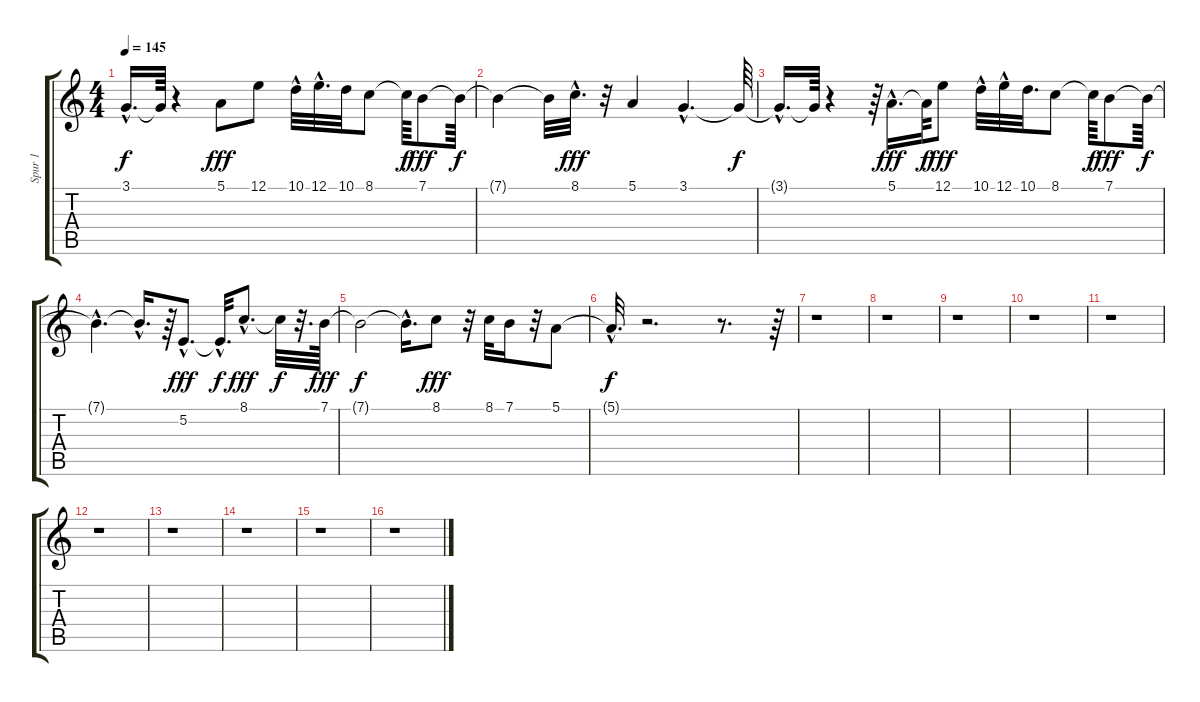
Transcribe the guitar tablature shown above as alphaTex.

\track ("Spur 1" "Spur 1") {instrument accordion}
\staff {score tabs}
\tuning (E4 B3 G3 D3 A2 E2) {hide}
\ts (4 4)
\tempo 145
\clef g2
\ks c
3.1{hac t}.16{d dy f} 3.1{t}.64 r.4 5.1.8{dy fff} 12.1.8 10.1{hac}.32 12.1{hac}.32{d} 10.1.32 8.1.8 8.1{t}.64{dy f} 7.1.8{dy fff} 7.1{t}.64{dy f} |
7.1{t}.4 7.1{t}.32 8.1{hac}.32{d dy fff} r.32 5.1.4 3.1{hac}.4{d} 3.1{t}.64{dy f} |
3.1{hac t}.16{d} 3.1{t}.64 r.4 r.64 5.1{hac}.16{d dy fff} 5.1{t}.64{dy f} 12.1.8{dy fff} 10.1{hac}.32 12.1{hac}.32 10.1.32{d} 8.1.8 8.1{t}.64{dy f} 7.1.8{dy fff} 7.1{t}.64{dy f} |
7.1{hac t}.4{d} 7.1{hac t}.16{d} r.64 5.2{hac}.8{d dy fff} 5.2{hac t}.32{d dy f} 8.1{hac}.8{d dy fff} 8.1{t}.32{dy f} r.32{d} 7.1.64{dy fff} |
7.1{t}.2{dy f} 7.1{hac t}.16{d} 8.1.8{dy fff} r.32 8.1.32 7.1.16 r.32 5.1.8 |
5.1{hac t}.32{d dy f} r.2{d} r.8{d} r.64 |
r.1 |
r.1 |
r.1 |
r.1 |
r.1 |
r.1 |
r.1 |
r.1 |
r.1 |
r.1
